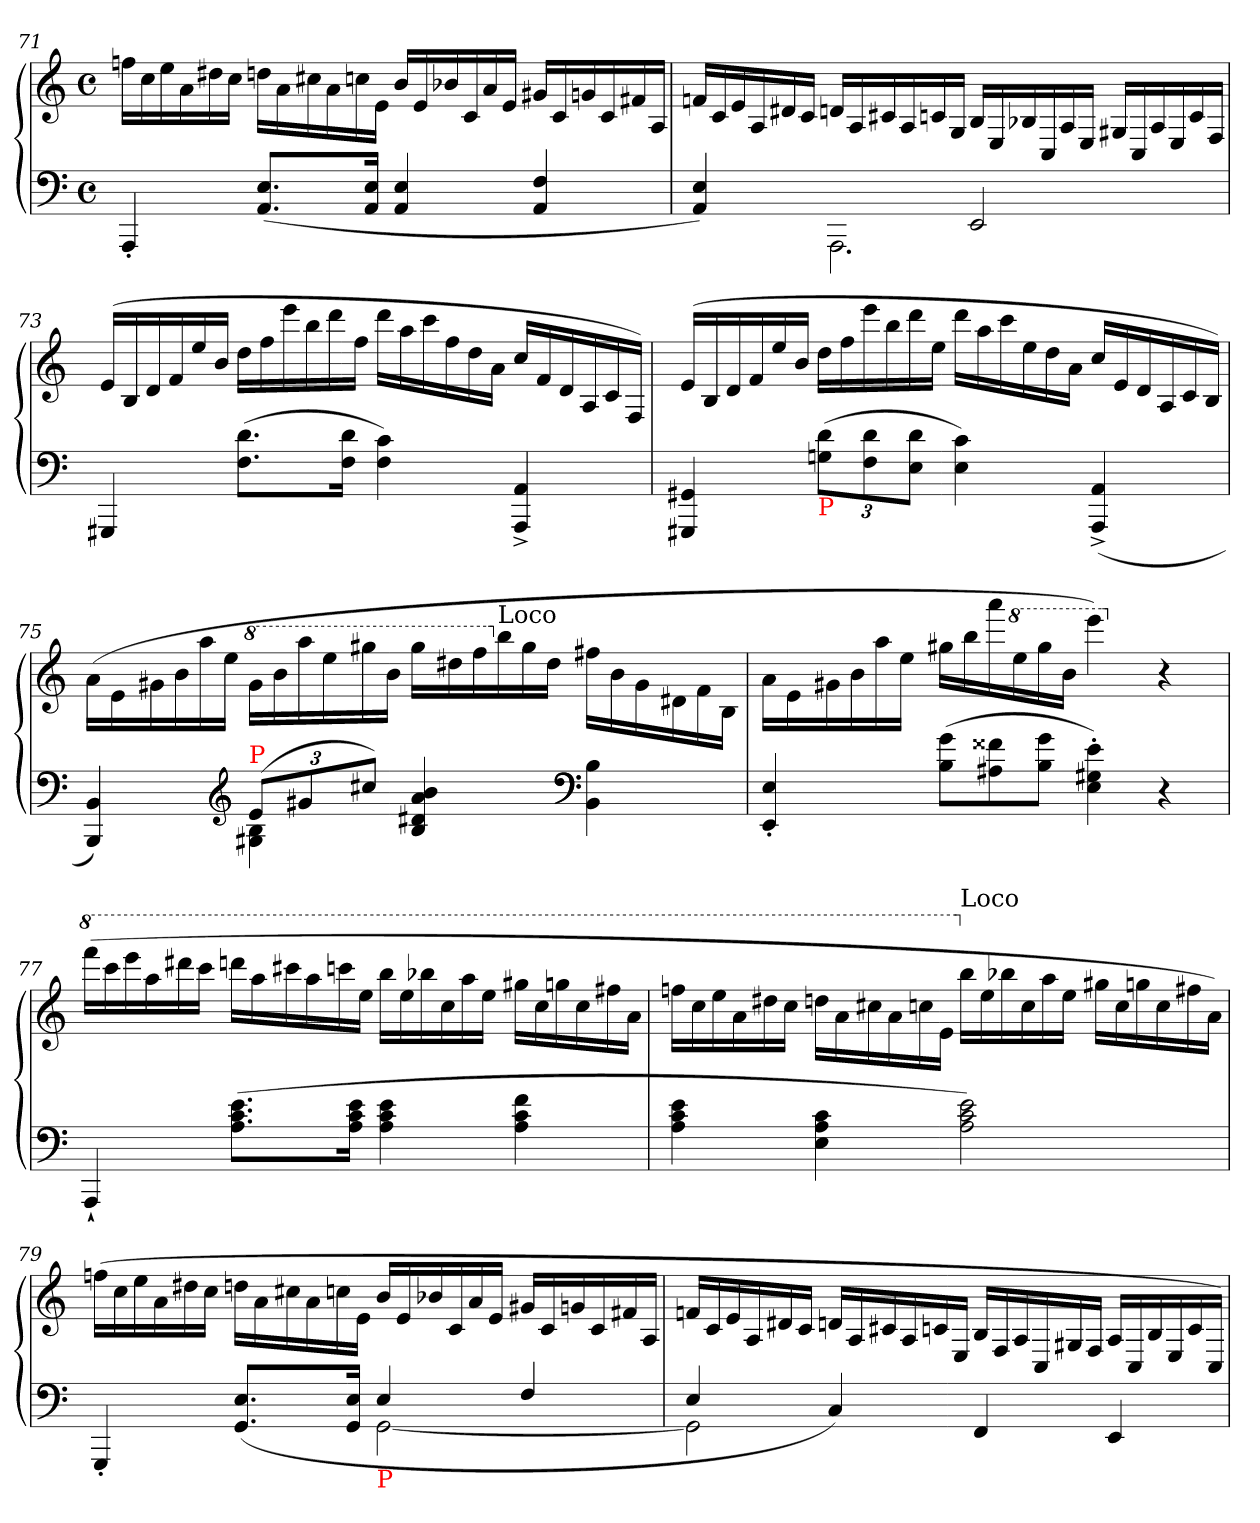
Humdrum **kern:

**kern	**kern
*part1	*part1
*staff2	*staff1
*clefF4	*clefG2
*k[]	*k[]
*a:	*a:
*M4/4	*M4/4
*met(c)	*met(c)
*	*Xtuplet
=71	=71
4AAA'<	24ffnLL
.	24cc
.	24ee
.	24a
.	24dd#X
.	24ccJJ
(>8.E 8.AAL	24ddn\LL
.	24a\
.	24cc#X\
.	24a\
.	24ccn\
16E 16AAJk	.
.	24e\JJ
4E 4AA	24bLL
.	24e
.	24b-X
.	24c
.	24a
.	24eJJ
4F 4AA	24g#XLL
.	24c
.	24gn
.	24c
.	24f#X
.	24AJJ
=72	=72
*^	*
4E 4AA)	4ryy	24fnLL
.	.	24c
.	.	24e
.	.	24A
.	.	24d#X
.	.	24cJJ
4ryy	2.AAA)	24dnLL
.	.	24A
.	.	24c#X
.	.	24A
.	.	24cn
.	.	24G/JJ
(>2EE	.	24B/LL
.	.	24E/
.	.	24B-X
.	.	24C/
.	.	24A/
.	.	24E/JJ
.	.	24G#XLL
.	.	24C/
.	.	24A/
.	.	24E/
.	.	24c/
.	.	24F/JJ
*v	*v	*
=73	=73
4GGG#X	(>24eLL
.	24B
.	24d
.	24f
.	24ee
.	24bJJ
(>8.d 8.FL	24ddLL
.	24ff
.	24eee
.	24bb
.	24ddd
16d 16FJk	.
.	24ffJJ
4c 4F)	24dddLL
.	24aa
.	24ccc
.	24ff
.	24dd
.	24aJJ
4AA^> 4AAA^>	24ccLL
.	24f
.	24d
.	24A/
.	24c/
.	24F/JJ)
=74	=74
4GG#X 4GGG#X	(>24eLL
.	24B
.	24d
.	24f
.	24ee
.	24bJJ
*Xbrackettup	*
!LO:TX:b:color=red:t=P	!
(>12d 12GnL	24ddLL
.	24ff
12d 12F	24eee
.	24bb
12d 12EJ	24ddd
.	24eeJJ
4c 4E)	24dddLL
.	24aa
.	24ccc
.	24ee
.	24dd
.	24aJJ
(<4AA^> 4AAA^>	24ccLL
.	24e
.	24d
.	24A/
.	24c/
.	24B/JJ)
=75	=75
*^	*
4BB 4BBB)	4ryy	(>24aLL
.	.	24e
.	.	24g#X
.	.	24b
.	.	24aa
.	.	24eeJJ
*clefG2	*	*
*	*	*8va
!LO:TX:a:color=red:t=P	!	!
(>12eL	4B 4G#X	24gg#LL
.	.	24bb
12g#X	.	24aaa
.	.	24eee
12cc#XJ)	.	24ggg#X
.	.	24bbJJ
4b 4a 4d#X 4B	4ryy	24ggg#LL
.	.	24ddd#X
.	.	24fff
*	*	*X8va
!	!	!LO:TX:a:t=Loco
.	.	24bb
.	.	24gg#
.	.	24dd#JJ
*clefF4	*	*
4ryy	4B 4BB	24ff#\LL
.	.	24b\
.	.	24g#\
.	.	24d#\
.	.	24f\
.	.	24B\JJ
*v	*v	*
=76	=76
4E'< 4EE'<	24aLL
.	24e
.	24g#X
.	24b
.	24aa
.	24eeJJ
*Xtuplet	*
(>12g 12BL	24gg#XLL
.	24bb
12f##X 12A#X	24aaa
*	*8va
.	24eee
12g 12BJ	24ggg#
.	24bbJJ
4e'> 4G#X'> 4E'>)	4eeee)
*	*X8va
4r	4r
=77	=77
*	*8va
4AAA`<	(>24ffffLL
.	24cccc
.	24eeee
.	24aaa
.	24dddd#X
.	24ccccJJ
(>8.e 8.c 8.AL	24ddddnLL
.	24aaa
.	24cccc#X
.	24aaa
.	24ccccn
16e 16c 16AJk	.
.	24eeeJJ
4e 4c 4A	24bbbLL
.	24eee
.	24bbb-X
.	24ccc
.	24aaa
.	24eeeJJ
4f 4c 4A	24ggg#XLL
.	24ccc
.	24gggn
.	24ccc
.	24fff#X
.	24aaJJ
=78	=78
4e 4c 4A	24fffnLL
.	24ccc
.	24eee
.	24aa
.	24ddd#X
.	24cccJJ
4c 4A 4E	24dddn\LL
.	24aa\
.	24ccc#X\
.	24aa\
.	24cccn\
.	24ee\JJ
*	*X8va
!	!LO:TX:a:t=Loco
2e 2c 2A)	24bbLL
.	24ee
.	24bb-X
.	24cc
.	24aa
.	24eeJJ
.	24gg#XLL
.	24cc
.	24ggn
.	24cc
.	24ff#X
.	24aJJ)
=79	=79
*^	*
4GGG'<	4ryy	(>24ffnLL
.	.	24cc
.	.	24ee
.	.	24a
.	.	24dd#X
.	.	24ccJJ
(>8.E 8.GGL	4ryy	24ddn\LL
.	.	24a\
.	.	24cc#X\
.	.	24a\
.	.	24ccn\
16E 16GGJk	.	.
.	.	24e\JJ
!LO:TX:b:color=red:t=P	!	!
4E	[2GG	24bLL
.	.	24e
.	.	24b-X
.	.	24c
.	.	24a
.	.	24eJJ
4F	.	24g#XLL
.	.	24c
.	.	24gn
.	.	24c
.	.	24f#X
.	.	24AJJ
=80	=80	=80
4E	2GG]	24fnLL
.	.	24c
.	.	24e
.	.	24A
.	.	24d#X
.	.	24cJJ
4C)	.	24dnLL
.	.	24A
.	.	24c#X
.	.	24A
.	.	24cn
.	.	24E/JJ
2ryy	4FF	24B/LL
.	.	24F/
.	.	24A/
.	.	24C/
.	.	24G#X
.	.	24F/JJ
.	4EE	24A/LL
.	.	24C/
.	.	24B/
.	.	24E/
.	.	24c/
.	.	24C/JJ)
*v	*v	*
=	=
*-	*-
